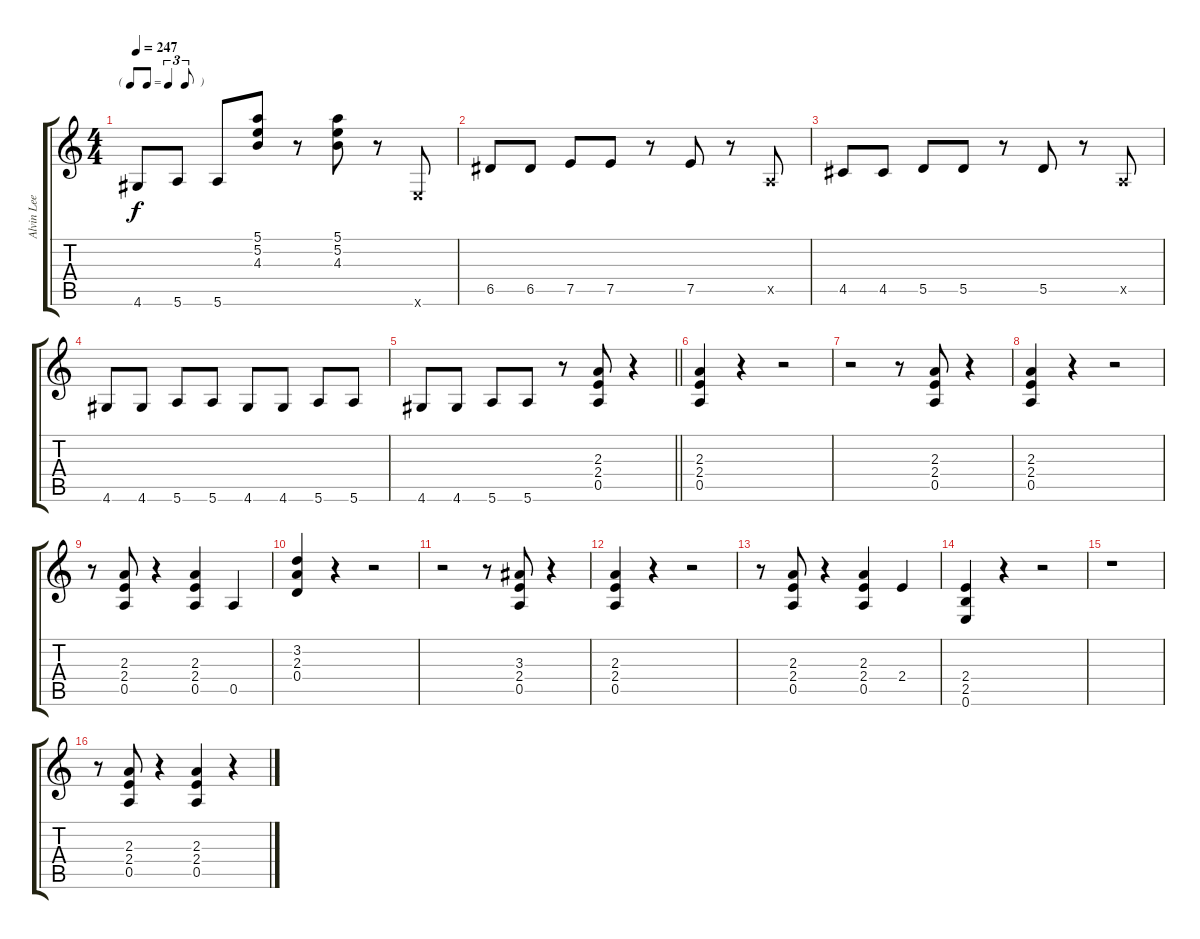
\track ("Alvin Lee" "Alvin Lee") {instrument overdrivenguitar}
\staff {score tabs}
\tuning (E4 B3 G3 D3 A2 E2) {hide}
\ts (4 4)
\tf triplet8th
\tempo 247
\clef g2
\ks c
4.6.8{dy f} 5.6.8 5.6.8 (5.1 5.2 4.3).8 r.8 (5.1 5.2 4.3).8 r.8 0.6{x}.8 |
6.5.8 6.5.8 7.5.8 7.5.8 r.8 7.5.8 r.8 0.5{x}.8 |
4.5.8 4.5.8 5.5.8 5.5.8 r.8 5.5.8 r.8 0.5{x}.8 |
4.6.8 4.6.8 5.6.8 5.6.8 4.6.8 4.6.8 5.6.8 5.6.8 |
\barLineRight lightlight
4.6.8 4.6.8 5.6.8 5.6.8 r.8 (2.3 2.4 0.5).8 r.4 |
(2.3 2.4 0.5).4 r.4 r.2 |
r.2 r.8 (2.3 2.4 0.5).8 r.4 |
(2.3 2.4 0.5).4 r.4 r.2 |
r.8 (2.3 2.4 0.5).8 r.4 (2.3 2.4 0.5).4 0.5.4 |
(3.2 2.3 0.4).4 r.4 r.2 |
r.2 r.8 (3.3 2.4 0.5).8 r.4 |
(2.3 2.4 0.5).4 r.4 r.2 |
r.8 (2.3 2.4 0.5).8 r.4 (2.3 2.4 0.5).4 2.4.4 |
(2.4 2.5 0.6).4 r.4 r.2 |
r.1 |
r.8 (2.3 2.4 0.5).8 r.4 (2.3 2.4 0.5).4 r.4
